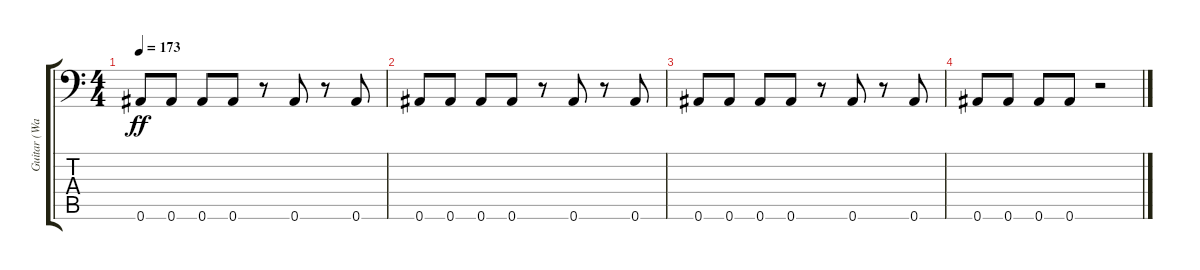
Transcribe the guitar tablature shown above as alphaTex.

\track ("Guitar (Wayne Static)" "Guitar (Wa") {instrument overdrivenguitar}
\staff {score tabs}
\tuning (C4 G3 Eb3 Bb2 F2 Bb1) {hide}
\ts (4 4)
\tempo 173
\clef f4
\ks c
0.6.8{dy ff} 0.6.8 0.6.8 0.6.8 r.8 0.6.8 r.8 0.6.8 |
0.6.8 0.6.8 0.6.8 0.6.8 r.8 0.6.8 r.8 0.6.8 |
0.6.8 0.6.8 0.6.8 0.6.8 r.8 0.6.8 r.8 0.6.8 |
0.6.8 0.6.8 0.6.8 0.6.8 r.2
